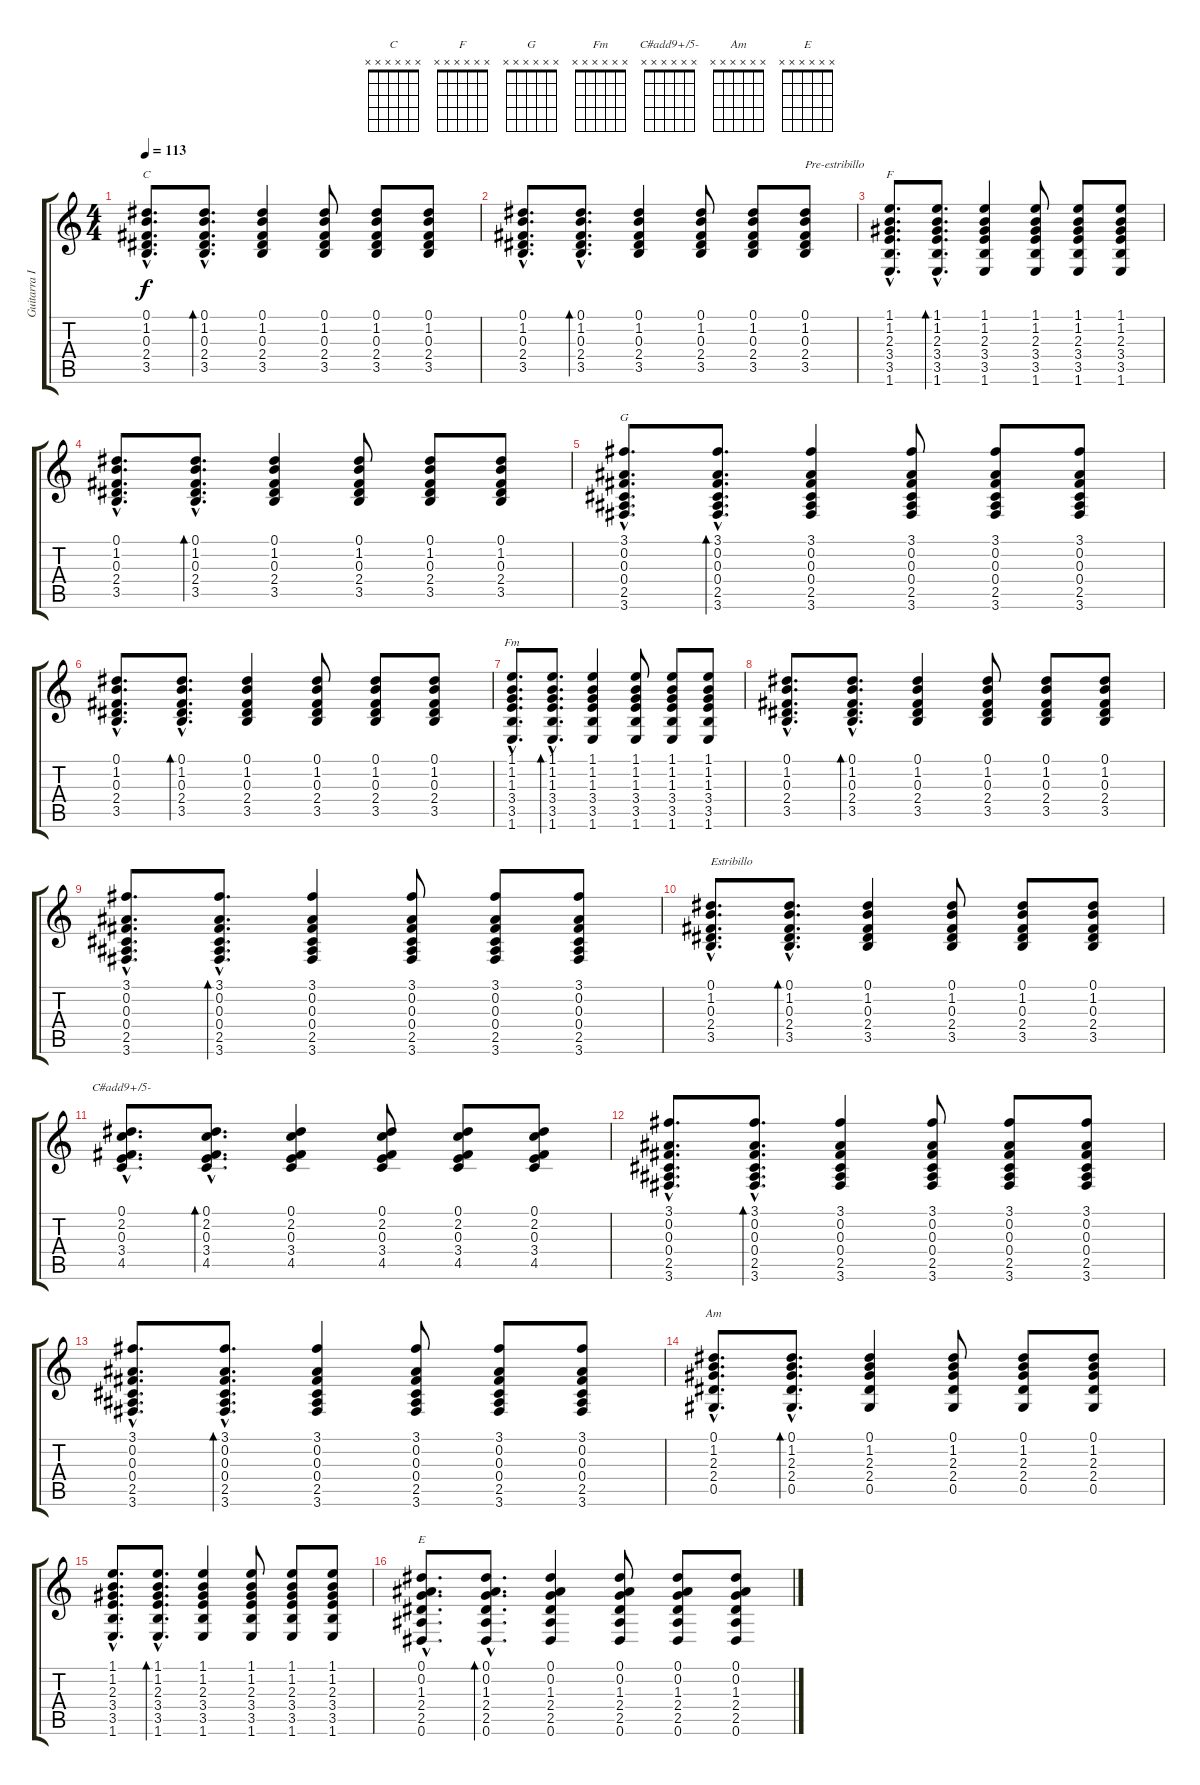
\track ("Guitarra I (Eb)" "Guitarra I") {instrument acousticguitarsteel}
\staff {score tabs}
\tuning (Eb4 Bb3 Gb3 Db3 Ab2 Eb2) {hide}
\chord ("C" x x x x x x)
\chord ("F" x x x x x x)
\chord ("G" x x x x x x)
\chord ("Fm" x x x x x x)
\chord ("C#add9+/5-" x x x x x x)
\chord ("Am" x x x x x x)
\chord ("E" x x x x x x)
\ts (4 4)
\tempo 113
\clef g2
\ks c
(0.1{hac} 1.2{hac} 0.3{hac} 2.4{hac} 3.5{hac}).8{d ch "C" dy f} (0.1{hac} 1.2{hac} 0.3{hac} 2.4{hac} 3.5{hac}).8{d bd 240} (0.1 1.2 0.3 2.4 3.5).4 (0.1 1.2 0.3 2.4 3.5).8 (0.1 1.2 0.3 2.4 3.5).8 (0.1 1.2 0.3 2.4 3.5).8 |
(0.1{hac} 1.2{hac} 0.3{hac} 2.4{hac} 3.5{hac}).8{d} (0.1{hac} 1.2{hac} 0.3{hac} 2.4{hac} 3.5{hac}).8{d bd 240} (0.1 1.2 0.3 2.4 3.5).4 (0.1 1.2 0.3 2.4 3.5).8 (0.1 1.2 0.3 2.4 3.5).8 (0.1 1.2 0.3 2.4 3.5).8{txt "Pre-estribillo"} |
(1.1{hac} 1.2{hac} 2.3{hac} 3.4{hac} 3.5{hac} 1.6{hac}).8{d ch "F"} (1.1{hac} 1.2{hac} 2.3{hac} 3.4{hac} 3.5{hac} 1.6{hac}).8{d bd 240} (1.1 1.2 2.3 3.4 3.5 1.6).4 (1.1 1.2 2.3 3.4 3.5 1.6).8 (1.1 1.2 2.3 3.4 3.5 1.6).8 (1.1 1.2 2.3 3.4 3.5 1.6).8 |
(0.1{hac} 1.2{hac} 0.3{hac} 2.4{hac} 3.5{hac}).8{d} (0.1{hac} 1.2{hac} 0.3{hac} 2.4{hac} 3.5{hac}).8{d bd 240} (0.1 1.2 0.3 2.4 3.5).4 (0.1 1.2 0.3 2.4 3.5).8 (0.1 1.2 0.3 2.4 3.5).8 (0.1 1.2 0.3 2.4 3.5).8 |
(3.1{hac} 0.2{hac} 0.3{hac} 0.4{hac} 2.5{hac} 3.6{hac}).8{d ch "G"} (3.1{hac} 0.2{hac} 0.3{hac} 0.4{hac} 2.5{hac} 3.6{hac}).8{d bd 240} (3.1 0.2 0.3 0.4 2.5 3.6).4 (3.1 0.2 0.3 0.4 2.5 3.6).8 (3.1 0.2 0.3 0.4 2.5 3.6).8 (3.1 0.2 0.3 0.4 2.5 3.6).8 |
(0.1{hac} 1.2{hac} 0.3{hac} 2.4{hac} 3.5{hac}).8{d} (0.1{hac} 1.2{hac} 0.3{hac} 2.4{hac} 3.5{hac}).8{d bd 240} (0.1 1.2 0.3 2.4 3.5).4 (0.1 1.2 0.3 2.4 3.5).8 (0.1 1.2 0.3 2.4 3.5).8 (0.1 1.2 0.3 2.4 3.5).8 |
(1.1{hac} 1.2{hac} 1.3{hac} 3.4{hac} 3.5{hac} 1.6{hac}).8{d ch "Fm"} (1.1{hac} 1.2{hac} 1.3{hac} 3.4{hac} 3.5{hac} 1.6{hac}).8{d bd 240} (1.1 1.2 1.3 3.4 3.5 1.6).4 (1.1 1.2 1.3 3.4 3.5 1.6).8 (1.1 1.2 1.3 3.4 3.5 1.6).8 (1.1 1.2 1.3 3.4 3.5 1.6).8 |
(0.1{hac} 1.2{hac} 0.3{hac} 2.4{hac} 3.5{hac}).8{d} (0.1{hac} 1.2{hac} 0.3{hac} 2.4{hac} 3.5{hac}).8{d bd 240} (0.1 1.2 0.3 2.4 3.5).4 (0.1 1.2 0.3 2.4 3.5).8 (0.1 1.2 0.3 2.4 3.5).8 (0.1 1.2 0.3 2.4 3.5).8 |
(3.1{hac} 0.2{hac} 0.3{hac} 0.4{hac} 2.5{hac} 3.6{hac}).8{d} (3.1{hac} 0.2{hac} 0.3{hac} 0.4{hac} 2.5{hac} 3.6{hac}).8{d bd 240} (3.1 0.2 0.3 0.4 2.5 3.6).4 (3.1 0.2 0.3 0.4 2.5 3.6).8 (3.1 0.2 0.3 0.4 2.5 3.6).8 (3.1 0.2 0.3 0.4 2.5 3.6).8 |
(0.1{hac} 1.2{hac} 0.3{hac} 2.4{hac} 3.5{hac}).8{d txt "Estribillo"} (0.1{hac} 1.2{hac} 0.3{hac} 2.4{hac} 3.5{hac}).8{d bd 240} (0.1 1.2 0.3 2.4 3.5).4 (0.1 1.2 0.3 2.4 3.5).8 (0.1 1.2 0.3 2.4 3.5).8 (0.1 1.2 0.3 2.4 3.5).8 |
(0.1{hac} 2.2{hac} 0.3{hac} 3.4{hac} 4.5{hac}).8{d ch "C#add9+/5-"} (0.1{hac} 2.2{hac} 0.3{hac} 3.4{hac} 4.5{hac}).8{d bd 240} (0.1 2.2 0.3 3.4 4.5).4 (0.1 2.2 0.3 3.4 4.5).8 (0.1 2.2 0.3 3.4 4.5).8 (0.1 2.2 0.3 3.4 4.5).8 |
(3.1{hac} 0.2{hac} 0.3{hac} 0.4{hac} 2.5{hac} 3.6{hac}).8{d} (3.1{hac} 0.2{hac} 0.3{hac} 0.4{hac} 2.5{hac} 3.6{hac}).8{d bd 240} (3.1 0.2 0.3 0.4 2.5 3.6).4 (3.1 0.2 0.3 0.4 2.5 3.6).8 (3.1 0.2 0.3 0.4 2.5 3.6).8 (3.1 0.2 0.3 0.4 2.5 3.6).8 |
(3.1{hac} 0.2{hac} 0.3{hac} 0.4{hac} 2.5{hac} 3.6{hac}).8{d} (3.1{hac} 0.2{hac} 0.3{hac} 0.4{hac} 2.5{hac} 3.6{hac}).8{d bd 240} (3.1 0.2 0.3 0.4 2.5 3.6).4 (3.1 0.2 0.3 0.4 2.5 3.6).8 (3.1 0.2 0.3 0.4 2.5 3.6).8 (3.1 0.2 0.3 0.4 2.5 3.6).8 |
(0.1{hac} 1.2{hac} 2.3{hac} 2.4{hac} 0.5{hac}).8{d ch "Am"} (0.1{hac} 1.2{hac} 2.3{hac} 2.4{hac} 0.5{hac}).8{d bd 240} (0.1 1.2 2.3 2.4 0.5).4 (0.1 1.2 2.3 2.4 0.5).8 (0.1 1.2 2.3 2.4 0.5).8 (0.1 1.2 2.3 2.4 0.5).8 |
(1.1{hac} 1.2{hac} 2.3{hac} 3.4{hac} 3.5{hac} 1.6{hac}).8{d} (1.1{hac} 1.2{hac} 2.3{hac} 3.4{hac} 3.5{hac} 1.6{hac}).8{d bd 240} (1.1 1.2 2.3 3.4 3.5 1.6).4 (1.1 1.2 2.3 3.4 3.5 1.6).8 (1.1 1.2 2.3 3.4 3.5 1.6).8 (1.1 1.2 2.3 3.4 3.5 1.6).8 |
(0.1{hac} 0.2{hac} 1.3{hac} 2.4{hac} 2.5{hac} 0.6{hac}).8{d ch "E"} (0.1{hac} 0.2{hac} 1.3{hac} 2.4{hac} 2.5{hac} 0.6{hac}).8{d bd 240} (0.1 0.2 1.3 2.4 2.5 0.6).4 (0.1 0.2 1.3 2.4 2.5 0.6).8 (0.1 0.2 1.3 2.4 2.5 0.6).8 (0.1 0.2 1.3 2.4 2.5 0.6).8
